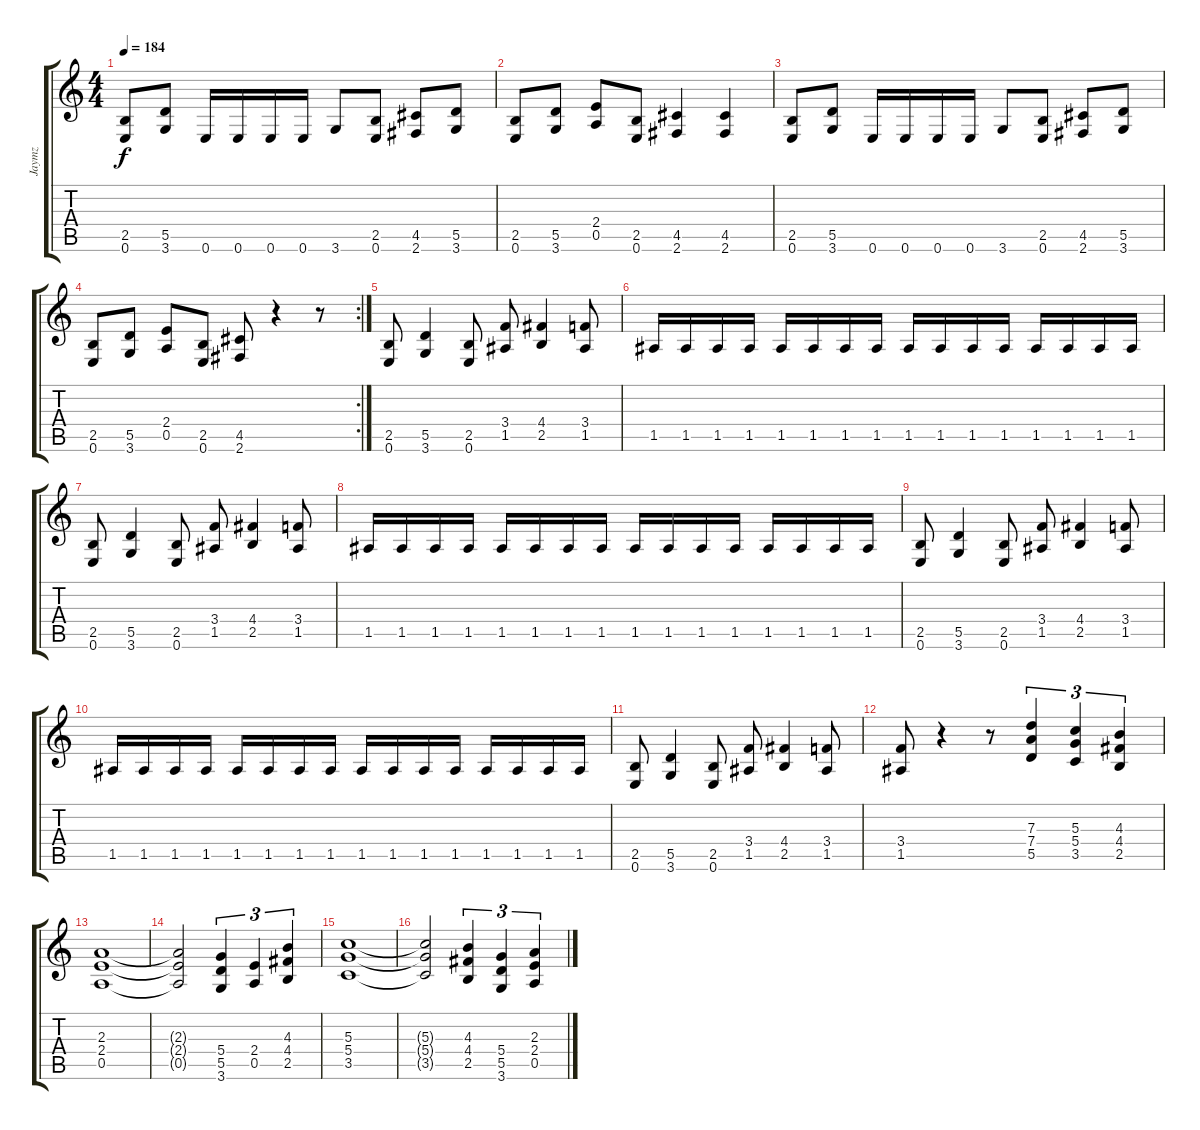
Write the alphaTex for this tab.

\track ("Jaymz" "Jaymz") {instrument overdrivenguitar}
\staff {score tabs}
\tuning (E4 B3 G3 D3 A2 E2) {hide}
\ts (4 4)
\tempo 184
\clef g2
\ks c
(2.5 0.6).8{dy f} (5.5 3.6).8 0.6.16 0.6.16 0.6.16 0.6.16 3.6.8 (2.5 0.6).8 (4.5 2.6).8 (5.5 3.6).8 |
(2.5 0.6).8 (5.5 3.6).8 (2.4 0.5).8 (2.5 0.6).8 (4.5 2.6).4 (4.5 2.6).4 |
(2.5 0.6).8 (5.5 3.6).8 0.6.16 0.6.16 0.6.16 0.6.16 3.6.8 (2.5 0.6).8 (4.5 2.6).8 (5.5 3.6).8 |
\rc 2
(2.5 0.6).8 (5.5 3.6).8 (2.4 0.5).8 (2.5 0.6).8 (4.5 2.6).8 r.4 r.8 |
(2.5 0.6).8 (5.5 3.6).4 (2.5 0.6).8 (3.4 1.5).8 (4.4 2.5).4 (3.4 1.5).8 |
1.5.16 1.5.16 1.5.16 1.5.16 1.5.16 1.5.16 1.5.16 1.5.16 1.5.16 1.5.16 1.5.16 1.5.16 1.5.16 1.5.16 1.5.16 1.5.16 |
(2.5 0.6).8 (5.5 3.6).4 (2.5 0.6).8 (3.4 1.5).8 (4.4 2.5).4 (3.4 1.5).8 |
1.5.16 1.5.16 1.5.16 1.5.16 1.5.16 1.5.16 1.5.16 1.5.16 1.5.16 1.5.16 1.5.16 1.5.16 1.5.16 1.5.16 1.5.16 1.5.16 |
(2.5 0.6).8 (5.5 3.6).4 (2.5 0.6).8 (3.4 1.5).8 (4.4 2.5).4 (3.4 1.5).8 |
1.5.16 1.5.16 1.5.16 1.5.16 1.5.16 1.5.16 1.5.16 1.5.16 1.5.16 1.5.16 1.5.16 1.5.16 1.5.16 1.5.16 1.5.16 1.5.16 |
(2.5 0.6).8 (5.5 3.6).4 (2.5 0.6).8 (3.4 1.5).8 (4.4 2.5).4 (3.4 1.5).8 |
(3.4 1.5).8 r.4 r.8 (7.3 7.4 5.5).4{tu (3 2)} (5.3 5.4 3.5).4{tu (3 2)} (4.3 4.4 2.5).4{tu (3 2)} |
(2.3 2.4 0.5).1 |
(2.3{t} 2.4{t} 0.5{t}).2 (5.4 5.5 3.6).4{tu (3 2)} (2.4 0.5).4{tu (3 2)} (4.3 4.4 2.5).4{tu (3 2)} |
(5.3 5.4 3.5).1 |
(5.3{t} 5.4{t} 3.5{t}).2 (4.3 4.4 2.5).4{tu (3 2)} (5.4 5.5 3.6).4{tu (3 2)} (2.3 2.4 0.5).4{tu (3 2)}
